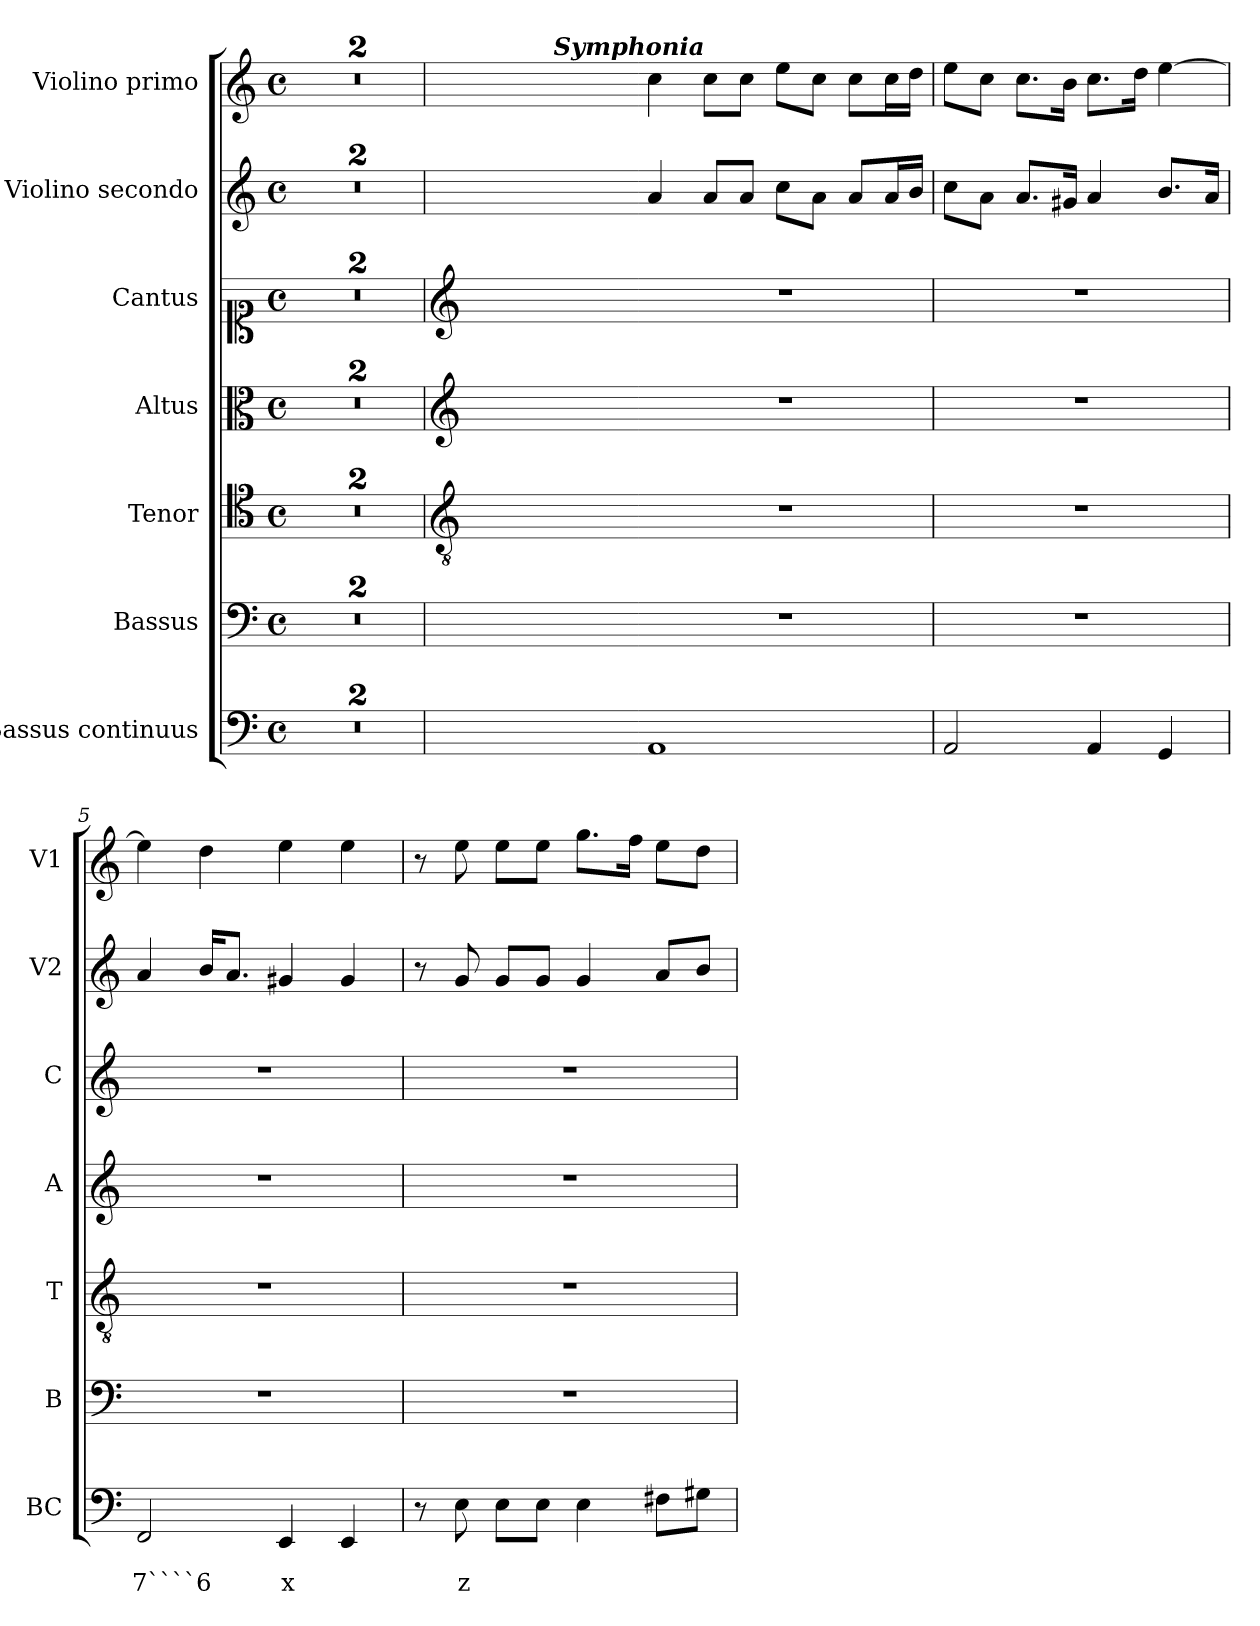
**kern	**text	**text	**kern	**kern	**kern	**kern	**kern	**kern
*part7	*part7	*part7	*part6	*part5	*part4	*part3	*part2	*part1
*staff7	*staff7	*staff7	*staff6	*staff5	*staff4	*staff3	*staff2	*staff1
*I"Bassus continuus	*	*	*I"Bassus	*I"Tenor	*I"Altus	*I"Cantus	*I"Violino secondo	*I"Violino primo
*I'BC	*	*	*I'B	*I'T	*I'A	*I'C	*I'V2	*I'V1
*clefF4	*	*	*clefF4	*clefC4	*clefC3	*clefC1	*clefG2	*clefG2
*k[]	*	*	*k[]	*k[]	*k[]	*k[]	*k[]	*k[]
*C:	*	*	*C:	*C:	*C:	*C:	*C:	*C:
*M4/4	*	*	*M4/4	*M4/4	*M4/4	*M4/4	*M4/4	*M4/4
*met(c)	*	*	*met(c)	*met(c)	*met(c)	*met(c)	*met(c)	*met(c)
=1	=1	=1	=1	=1	=1	=1	=1	=1
1ryy	.	.	1ryy	1ryy	1ryy	1ryy	1ryy	1ryy
=2	=2	=2	=2	=2	=2	=2	=2	=2
1r	.	.	1r	1r	1r	1r	1r	1r
=3	=3	=3	=3	=3	=3	=3	=3	=3
*	*	*	*	*clefGv2	*clefG2	*clefG2	*	*
*	*	*	*	*	*	*	*	*^
1ryy	.	.	1ryy	1ryy	1ryy	1ryy	1ryy	1ryy	2ryy
!	!	!	!	!	!	!	!	!	!LO:TX:a:Bi:t=Symphonia
.	.	.	.	.	.	.	.	.	2ryy
*	*	*	*	*	*	*	*	*v	*v
=3X1-	=3X1-	=3X1-	=3X1-	=3X1-	=3X1-	=3X1-	=3X1-	=3X1-
1AA	.	.	1r	1r	1r	1r	4a/	4cc\
.	.	.	.	.	.	.	8a/L	8cc\L
.	.	.	.	.	.	.	8a/J	8cc\J
.	.	.	.	.	.	.	8cc\L	8ee\L
.	.	.	.	.	.	.	8a\J	8cc\J
.	.	.	.	.	.	.	8a/L	8cc\L
.	.	.	.	.	.	.	16a/L	16cc\L
.	.	.	.	.	.	.	16b/JJ	16dd\JJ
=4	=4	=4	=4	=4	=4	=4	=4	=4
2AA/	.	.	1r	1r	1r	1r	8cc\L	8ee\L
.	.	.	.	.	.	.	8a\J	8cc\J
.	.	.	.	.	.	.	8.a/L	8.cc\L
.	.	.	.	.	.	.	16g#X/Jk	16b\Jk
4AA/	.	.	.	.	.	.	4a/	8.cc\L
.	.	.	.	.	.	.	.	16dd\Jk
4GG/	.	.	.	.	.	.	8.b/L	[4ee\
.	.	.	.	.	.	.	16a/Jk	.
=5	=5	=5	=5	=5	=5	=5	=5	=5
!	!	!LO:LY:b	!	!	!	!	!	!
2FF/	.	7````6	1r	1r	1r	1r	4a/	4ee\]
.	.	.	.	.	.	.	16b/KL	4dd\
.	.	.	.	.	.	.	8.a/J	.
!	!	!LO:LY:b	!	!	!	!	!	!
4EE/	.	x	.	.	.	.	4g#X/	4ee\
4EE/	.	.	.	.	.	.	4g#/	4ee\
=6	=6	=6	=6	=6	=6	=6	=6	=6
8r	.	.	1r	1r	1r	1r	8r	8r
!	!	!LO:LY:b	!	!	!	!	!	!
8E\	.	z	.	.	.	.	8g/	8ee\
8E\L	.	.	.	.	.	.	8g/L	8ee\L
8E\J	.	.	.	.	.	.	8g/J	8ee\J
4E\	.	.	.	.	.	.	4g/	8.gg\L
.	.	.	.	.	.	.	.	16ff\Jk
8F#X\L	.	.	.	.	.	.	8a/L	8ee\L
8G#X\J	.	.	.	.	.	.	8b/J	8dd\J
=	=	=	=	=	=	=	=	=
*-	*-	*-	*-	*-	*-	*-	*-	*-
